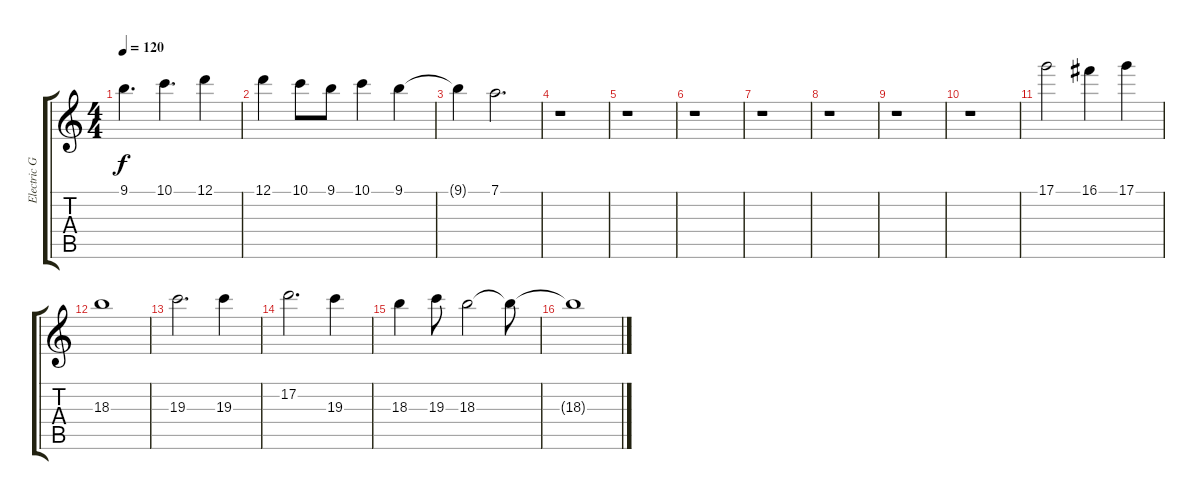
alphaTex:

\track ("Electric Guitar 1-1" "Electric G") {instrument distortionguitar}
\staff {score tabs}
\tuning (D4 A3 F3 C3 G2 D2) {hide}
\ts (4 4)
\tempo 120
\clef g2
\ks c
9.1.4{d dy f} 10.1.4{d} 12.1.4 |
12.1.4 10.1.8 9.1.8 10.1.4 9.1.4 |
9.1{t}.4 7.1.2{d} |
r.1 |
r.1 |
r.1 |
r.1 |
r.1 |
r.1 |
r.1 |
17.1.2 16.1.4 17.1.4 |
18.3.1 |
19.3.2{d} 19.3.4 |
17.2.2{d} 19.3.4 |
18.3.4 19.3.8 18.3.2 18.3{t}.8 |
18.3{t}.1
